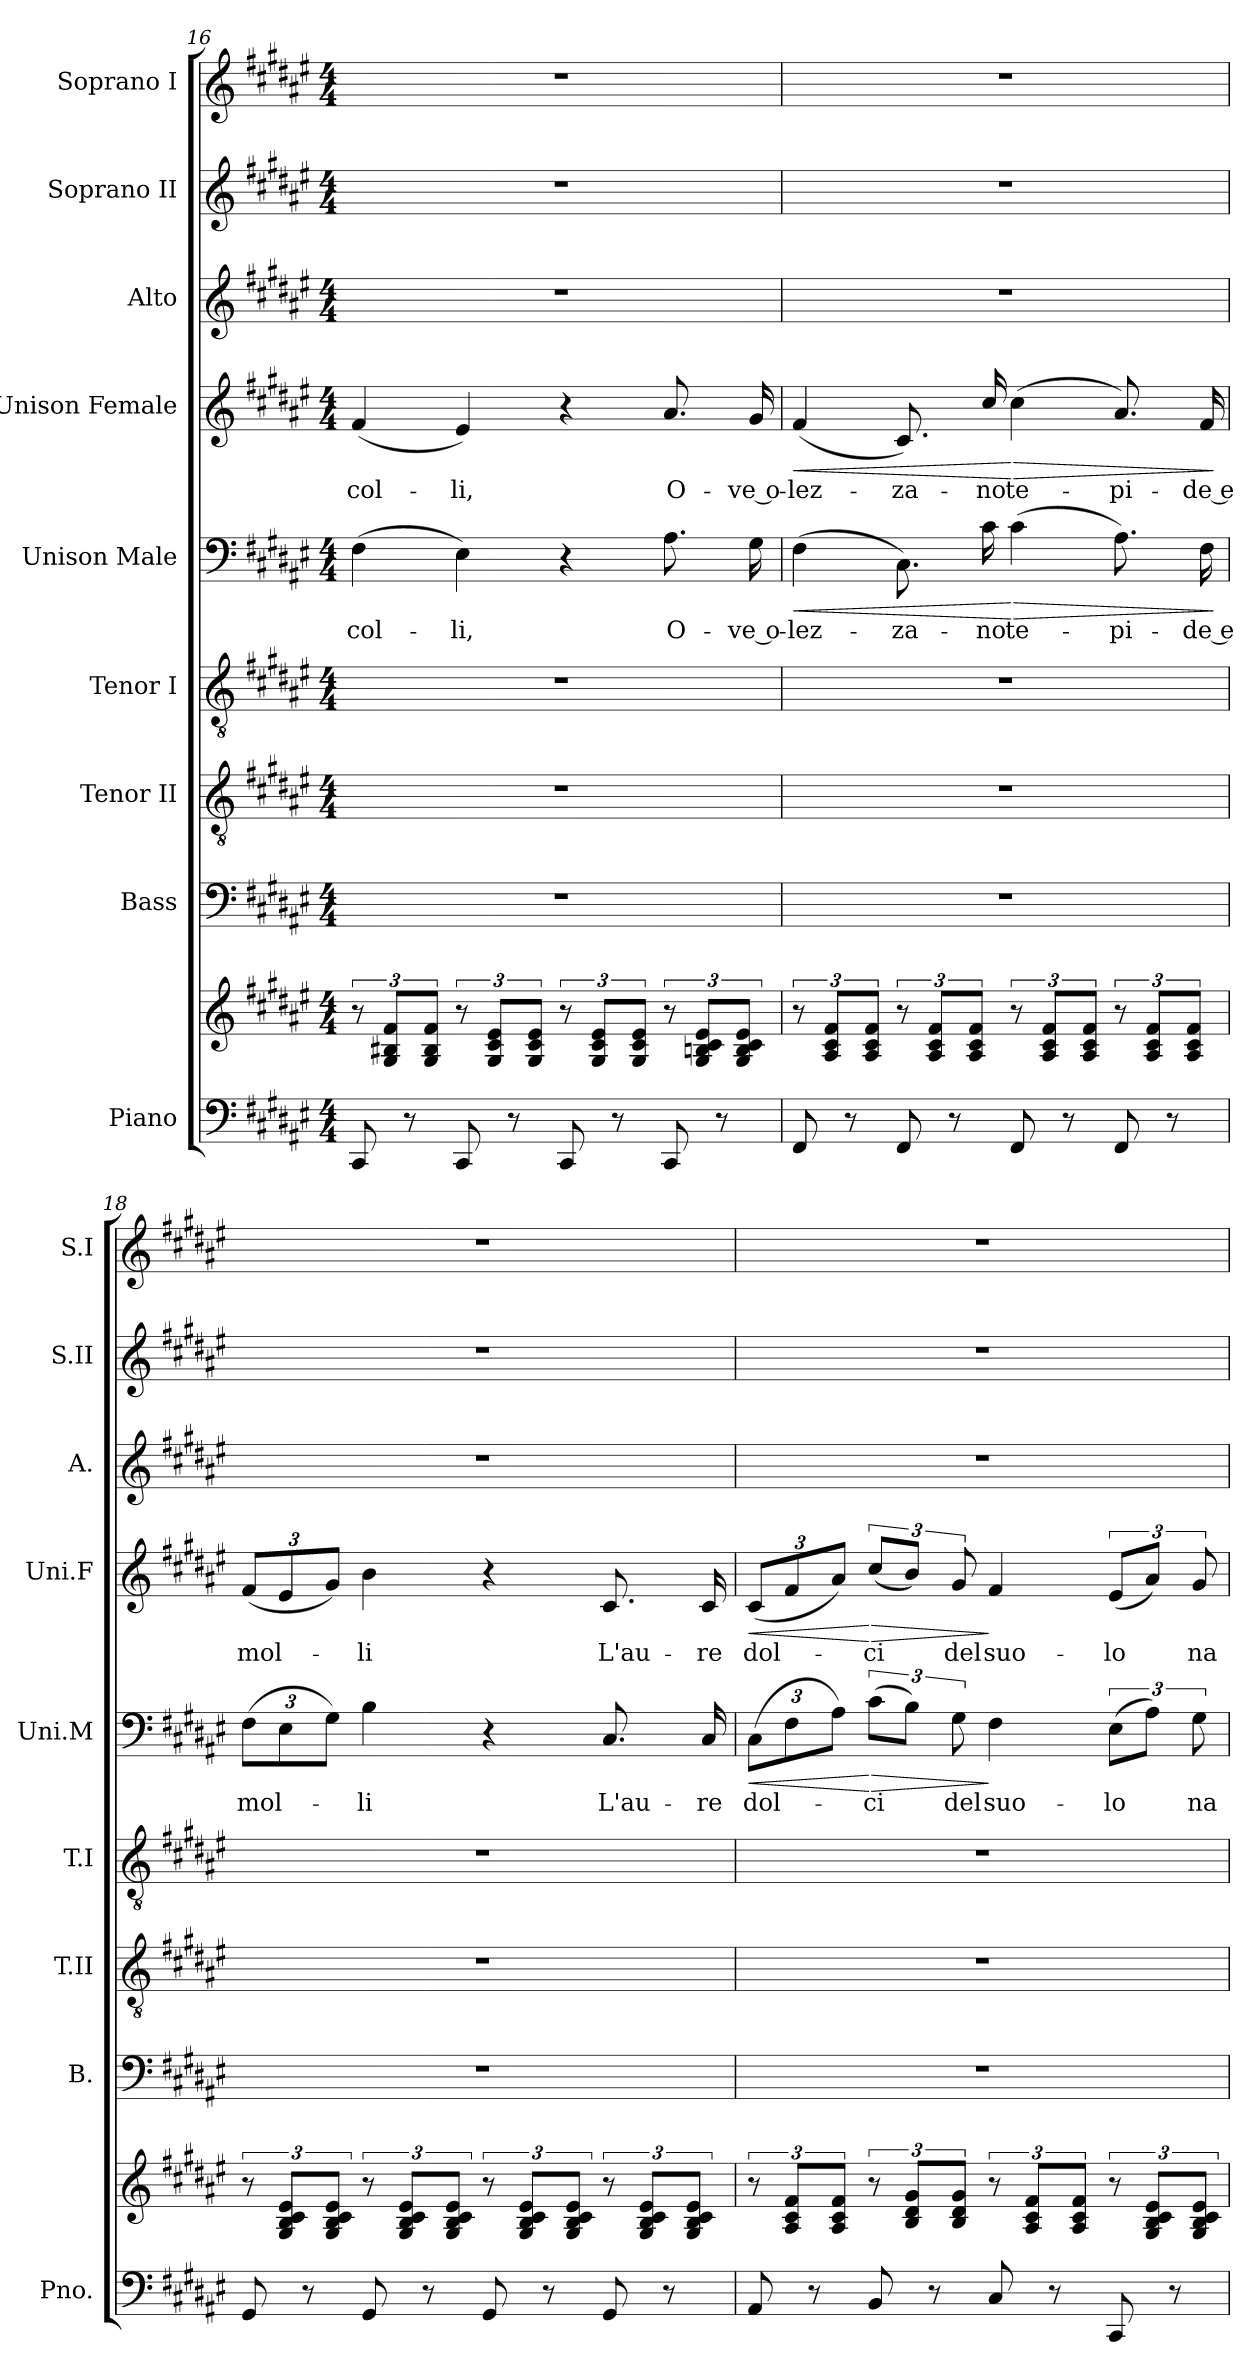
**kern	**kern	**kern	**kern	**kern	**kern	**text	**dynam	**kern	**text	**dynam	**kern	**kern	**kern
*part9	*part9	*part8	*part7	*part6	*part5	*part5	*part5	*part4	*part4	*part4	*part3	*part2	*part1
*staff10	*staff9	*staff8	*staff7	*staff6	*staff5	*staff5	*staff5	*staff4	*staff4	*staff4	*staff3	*staff2	*staff1
*I"Piano	*	*I"Bass	*I"Tenor II	*I"Tenor I	*I"Unison Male	*	*	*I"Unison Female	*	*	*I"Alto	*I"Soprano II	*I"Soprano I
*I'Pno.	*	*I'B.	*I'T.II	*I'T.I	*I'Uni.M	*	*	*I'Uni.F	*	*	*I'A.	*I'S.II	*I'S.I
!!LO:LB:g=z
*clefF4	*clefG2	*clefF4	*clefGv2	*clefGv2	*clefF4	*	*	*clefG2	*	*	*clefG2	*clefG2	*clefG2
*k[f#c#g#d#a#e#]	*k[f#c#g#d#a#e#]	*k[f#c#g#d#a#e#]	*k[f#c#g#d#a#e#]	*k[f#c#g#d#a#e#]	*k[f#c#g#d#a#e#]	*	*	*k[f#c#g#d#a#e#]	*	*	*k[f#c#g#d#a#e#]	*k[f#c#g#d#a#e#]	*k[f#c#g#d#a#e#]
*M4/4	*M4/4	*M4/4	*M4/4	*M4/4	*M4/4	*	*	*M4/4	*	*	*M4/4	*M4/4	*M4/4
=16	=16	=16	=16	=16	=16	=16	=16	=16	=16	=16	=16	=16	=16
!	!	!	!	!	!	!LO:LY:b	!	!	!LO:LY:b	!	!	!	!
8CC#/	12r	1r	1r	1r	(4F#\	col-	.	(4f#/	col-	.	1r	1r	1r
.	12G#/ 12B#X/ 12f#/L	.	.	.	.	.	.	.	.	.	.	.	.
8r	.	.	.	.	.	.	.	.	.	.	.	.	.
.	12G#/ 12B#/ 12f#/J	.	.	.	.	.	.	.	.	.	.	.	.
!	!	!	!	!	!	!LO:LY:b	!	!	!LO:LY:b	!	!	!	!
8CC#/	12r	.	.	.	4E#\)	-li,	.	4e#/)	-li,	.	.	.	.
.	12G#/ 12c#/ 12e#/L	.	.	.	.	.	.	.	.	.	.	.	.
8r	.	.	.	.	.	.	.	.	.	.	.	.	.
.	12G#/ 12c#/ 12e#/J	.	.	.	.	.	.	.	.	.	.	.	.
8CC#/	12r	.	.	.	4r	.	.	4r	.	.	.	.	.
.	12G#/ 12c#/ 12e#/L	.	.	.	.	.	.	.	.	.	.	.	.
8r	.	.	.	.	.	.	.	.	.	.	.	.	.
.	12G#/ 12c#/ 12e#/J	.	.	.	.	.	.	.	.	.	.	.	.
!	!	!	!	!	!	!LO:LY:b	!	!	!LO:LY:b	!	!	!	!
8CC#/	12r	.	.	.	8.A#\	O-	.	8.a#/	O-	.	.	.	.
.	12G#/ 12Bn/ 12c#/ 12e#/L	.	.	.	.	.	.	.	.	.	.	.	.
8r	.	.	.	.	.	.	.	.	.	.	.	.	.
.	12G#/ 12B/ 12c#/ 12e#/J	.	.	.	.	.	.	.	.	.	.	.	.
!	!	!	!	!	!	!LO:LY:b	!	!	!LO:LY:b	!	!	!	!
.	.	.	.	.	16G#\	ve o-	.	16g#/	ve o-	.	.	.	.
=17	=17	=17	=17	=17	=17	=17	=17	=17	=17	=17	=17	=17	=17
!	!	!	!	!	!	!LO:LY:b	!LO:HP:b	!	!LO:LY:b	!LO:HP:b	!	!	!
8FF#/	12r	1r	1r	1r	(4F#\	-lez-	<	(4f#/	-lez-	<	1r	1r	1r
.	12A#/ 12c#/ 12f#/L	.	.	.	.	.	.	.	.	.	.	.	.
8r	.	.	.	.	.	.	.	.	.	.	.	.	.
.	12A#/ 12c#/ 12f#/J	.	.	.	.	.	.	.	.	.	.	.	.
!	!	!	!	!	!	!LO:LY:b	!	!	!LO:LY:b	!	!	!	!
8FF#/	12r	.	.	.	8.C#\)	-za-	.	8.c#/)	-za-	.	.	.	.
.	12A#/ 12c#/ 12f#/L	.	.	.	.	.	.	.	.	.	.	.	.
8r	.	.	.	.	.	.	.	.	.	.	.	.	.
.	12A#/ 12c#/ 12f#/J	.	.	.	.	.	.	.	.	.	.	.	.
!	!	!	!	!	!	!LO:LY:b	!	!	!LO:LY:b	!	!	!	!
.	.	.	.	.	16c#\	-no	.	16cc#/	-no	.	.	.	.
!	!	!	!	!	!	!LO:LY:b	!LO:HP:n=1:b	!	!LO:LY:b	!LO:HP:n=1:b	!	!	!
8FF#/	12r	.	.	.	(4c#\	te-	[ >	(4cc#\	te-	[ >	.	.	.
.	12A#/ 12c#/ 12f#/L	.	.	.	.	.	.	.	.	.	.	.	.
8r	.	.	.	.	.	.	.	.	.	.	.	.	.
.	12A#/ 12c#/ 12f#/J	.	.	.	.	.	.	.	.	.	.	.	.
!	!	!	!	!	!	!LO:LY:b	!	!	!LO:LY:b	!	!	!	!
8FF#/	12r	.	.	.	8.A#\)	-pi-	.	8.a#/)	-pi-	.	.	.	.
.	12A#/ 12c#/ 12f#/L	.	.	.	.	.	.	.	.	.	.	.	.
8r	.	.	.	.	.	.	.	.	.	.	.	.	.
.	12A#/ 12c#/ 12f#/J	.	.	.	.	.	.	.	.	.	.	.	.
!	!	!	!	!	!	!LO:LY:b	!	!	!LO:LY:b	!	!	!	!
.	.	.	.	.	16F#\	de e	.	16f#/	de e	.	.	.	.
.	.	.	.	.	.	.	]	.	.	]	.	.	.
!!LO:PB:g=z
=18	=18	=18	=18	=18	=18	=18	=18	=18	=18	=18	=18	=18	=18
*	*	*	*	*	*Xbrackettup	*	*	*	*	*	*	*	*
!	!	!	!	!	!	!LO:LY:b	!	!	!	!	!	!	!
*	*	*	*	*	*	*	*	*Xbrackettup	*	*	*	*	*
!	!	!	!	!	!	!	!	!	!LO:LY:b	!	!	!	!
8GG#/	12r	1r	1r	1r	(12F#\L	mol-	.	(12f#/L	mol-	.	1r	1r	1r
.	12G#/ 12B/ 12c#/ 12e#/L	.	.	.	12E#\	.	.	12e#/	.	.	.	.	.
8r	.	.	.	.	.	.	.	.	.	.	.	.	.
.	12G#/ 12B/ 12c#/ 12e#/J	.	.	.	12G#\J)	.	.	12g#/J)	.	.	.	.	.
!	!	!	!	!	!	!LO:LY:b	!	!	!LO:LY:b	!	!	!	!
8GG#/	12r	.	.	.	4B\	-li	.	4b\	-li	.	.	.	.
.	12G#/ 12B/ 12c#/ 12e#/L	.	.	.	.	.	.	.	.	.	.	.	.
8r	.	.	.	.	.	.	.	.	.	.	.	.	.
.	12G#/ 12B/ 12c#/ 12e#/J	.	.	.	.	.	.	.	.	.	.	.	.
8GG#/	12r	.	.	.	4r	.	.	4r	.	.	.	.	.
.	12G#/ 12B/ 12c#/ 12e#/L	.	.	.	.	.	.	.	.	.	.	.	.
8r	.	.	.	.	.	.	.	.	.	.	.	.	.
.	12G#/ 12B/ 12c#/ 12e#/J	.	.	.	.	.	.	.	.	.	.	.	.
!	!	!	!	!	!	!LO:LY:b	!	!	!LO:LY:b	!	!	!	!
8GG#/	12r	.	.	.	8.C#/	L'au-	.	8.c#/	L'au-	.	.	.	.
.	12G#/ 12B/ 12c#/ 12e#/L	.	.	.	.	.	.	.	.	.	.	.	.
8r	.	.	.	.	.	.	.	.	.	.	.	.	.
.	12G#/ 12B/ 12c#/ 12e#/J	.	.	.	.	.	.	.	.	.	.	.	.
!	!	!	!	!	!	!LO:LY:b	!	!	!LO:LY:b	!	!	!	!
.	.	.	.	.	16C#/	-re	.	16c#/	-re	.	.	.	.
=19	=19	=19	=19	=19	=19	=19	=19	=19	=19	=19	=19	=19	=19
!	!	!	!	!	!	!LO:LY:b	!LO:HP:b	!	!LO:LY:b	!LO:HP:b	!	!	!
8AA#/	12r	1r	1r	1r	(12C#\L	dol-	<	(12c#/L	dol-	<	1r	1r	1r
.	12A#/ 12c#/ 12f#/L	.	.	.	12F#\	.	.	12f#/	.	.	.	.	.
8r	.	.	.	.	.	.	.	.	.	.	.	.	.
.	12A#/ 12c#/ 12f#/J	.	.	.	12A#\J)	.	.	12a#/J)	.	.	.	.	.
*	*	*	*	*	*brackettup	*	*	*	*	*	*	*	*
!	!	!	!	!	!	!LO:LY:b	!LO:HP:n=1:b	!	!	!	!	!	!
*	*	*	*	*	*	*	*	*brackettup	*	*	*	*	*
!	!	!	!	!	!	!	!	!	!LO:LY:b	!LO:HP:n=1:b	!	!	!
8BB/	12r	.	.	.	(12c#\L	-ci	[ >	(12cc#/L	-ci	[ >	.	.	.
.	12B/ 12d#/ 12g#/L	.	.	.	12B\J)	.	.	12b/J)	.	.	.	.	.
8r	.	.	.	.	.	.	.	.	.	.	.	.	.
!	!	!	!	!	!	!LO:LY:b	!	!	!LO:LY:b	!	!	!	!
.	12B/ 12d#/ 12g#/J	.	.	.	12G#\	del	.	12g#/	del	.	.	.	.
!	!	!	!	!	!	!LO:LY:b	!	!	!LO:LY:b	!	!	!	!
8C#/	12r	.	.	.	4F#\	suo-	]	4f#/	suo-	]	.	.	.
.	12A#/ 12c#/ 12f#/L	.	.	.	.	.	.	.	.	.	.	.	.
8r	.	.	.	.	.	.	.	.	.	.	.	.	.
.	12A#/ 12c#/ 12f#/J	.	.	.	.	.	.	.	.	.	.	.	.
!	!	!	!	!	!	!LO:LY:b	!	!	!LO:LY:b	!	!	!	!
8CC#/	12r	.	.	.	(12E#\L	-lo	.	(12e#/L	-lo	.	.	.	.
.	12G#/ 12B/ 12c#/ 12e#/L	.	.	.	12A#\J)	.	.	12a#/J)	.	.	.	.	.
8r	.	.	.	.	.	.	.	.	.	.	.	.	.
!	!	!	!	!	!	!LO:LY:b	!	!	!LO:LY:b	!	!	!	!
.	12G#/ 12B/ 12c#/ 12e#/J	.	.	.	12G#\	na-	.	12g#/	na-	.	.	.	.
=	=	=	=	=	=	=	=	=	=	=	=	=	=
*-	*-	*-	*-	*-	*-	*-	*-	*-	*-	*-	*-	*-	*-
